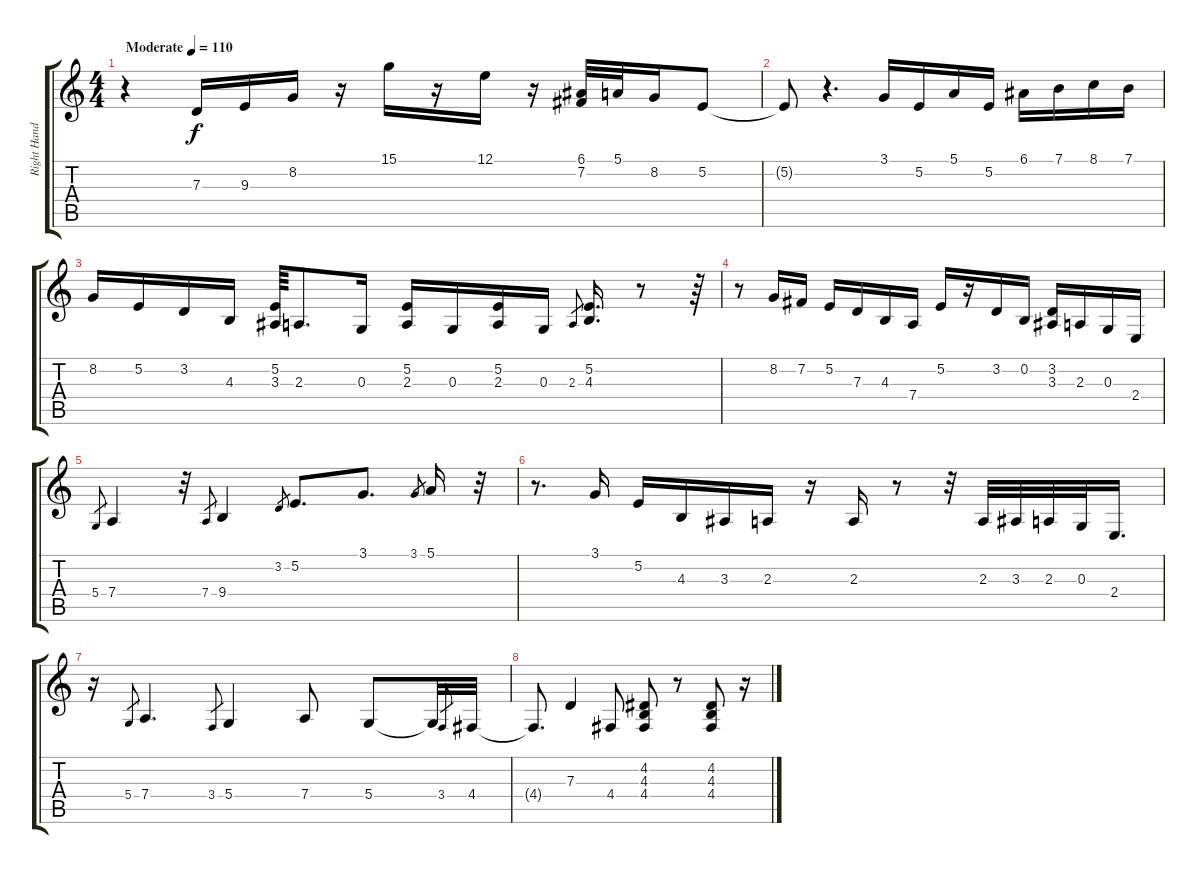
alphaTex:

\track ("Right Hand" "Right Hand") {instrument acousticgrandpiano}
\staff {score tabs}
\tuning (E4 B3 G3 D3 A2 D2) {hide}
\ts (4 4)
\tempo (110 "Moderate")
\clef g2
\ks c
r.4{dy f instrument acousticgrandpiano} 7.3.16 9.3.16 8.2.16 r.16 15.1.16 r.16 12.1.16 r.16 (6.1 7.2).32 5.1.32 8.2.16 5.2.8 |
5.2{t}.8 r.4{d} 3.1.16 5.2.16 5.1.16 5.2.16 6.1.16 7.1.16 8.1.16 7.1.16 |
8.2.16 5.2.16 3.2.16 4.3.16 (5.2 3.3).64 2.3.8{d} 0.3.16 (5.2 2.3).16 0.3.16 (5.2 2.3).16 0.3.16 2.3.8{gr} (5.2 4.3).16{d} r.8 r.64 |
r.8 8.2.16 7.2.16 5.2.16 7.3.16 4.3.16 7.4.16 5.2.16 r.16 3.2.16 0.2.16 (3.2 3.3).16 2.3.16 0.3.16 2.4.16 |
5.4.8{gr} 7.4.4 r.32 7.4.8{gr} 9.4.4 3.2.8{gr} 5.2.8{d} 3.1.8{d} 3.1.8{gr} 5.1.16 r.32 |
r.8{d} 3.1.16 5.2.16 4.3.16 3.3.16 2.3.16 r.16 2.3.16 r.8 r.32 2.3.32 3.3.32 2.3.32 0.3.32 2.4.16{d} |
r.16 5.4.8{gr} 7.4.4{d} 3.4.8{gr} 5.4.4 7.4.8 5.4.8 5.4{t}.32 3.4.8{gr} 4.4.32 |
4.4{t}.8{d} 7.3.4 4.4.8 (4.2 4.3 4.4).8 r.8 (4.2 4.3 4.4).8 r.16
